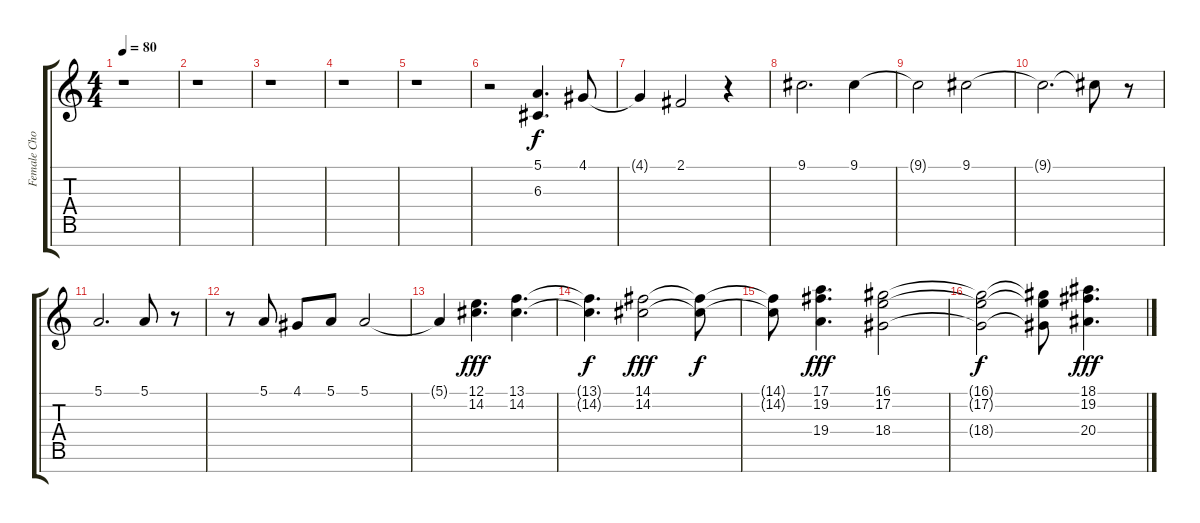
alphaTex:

\track ("Female Choir" "Female Cho") {instrument choiraahs}
\staff {score tabs}
\tuning (E4 B3 G3 D3 A2 E2 B1) {hide}
\ts (4 4)
\tempo 80
\clef g2
\ks c
r.1{dy f} |
r.1 |
r.1 |
r.1 |
r.1 |
r.2 (5.1 6.3).4{d} 4.1.8 |
4.1{t}.4 2.1.2 r.4 |
9.1.2{d} 9.1.4 |
9.1{t}.2 9.1.2 |
9.1{t}.2{d} 9.1{t}.8 r.8 |
5.1.2{d} 5.1.8 r.8 |
r.8 5.1.8 4.1.8 5.1.8 5.1.2 |
5.1{t}.4 (12.1 14.2).4{d dy fff} (13.1 14.2).4{d} |
(13.1{t} 14.2{t}).4{d dy f} (14.1 14.2).2{dy fff} (14.1{t} 14.2{t}).8{dy f} |
(14.1{t} 14.2{t}).8 (17.1 19.2 19.4).4{d dy fff} (16.1 17.2 18.4).2 |
(16.1{t} 17.2{t} 18.4{t}).2{dy f} (16.1{t} 17.2{t} 18.4{t}).8 (18.1 19.2 20.4).4{d dy fff}
